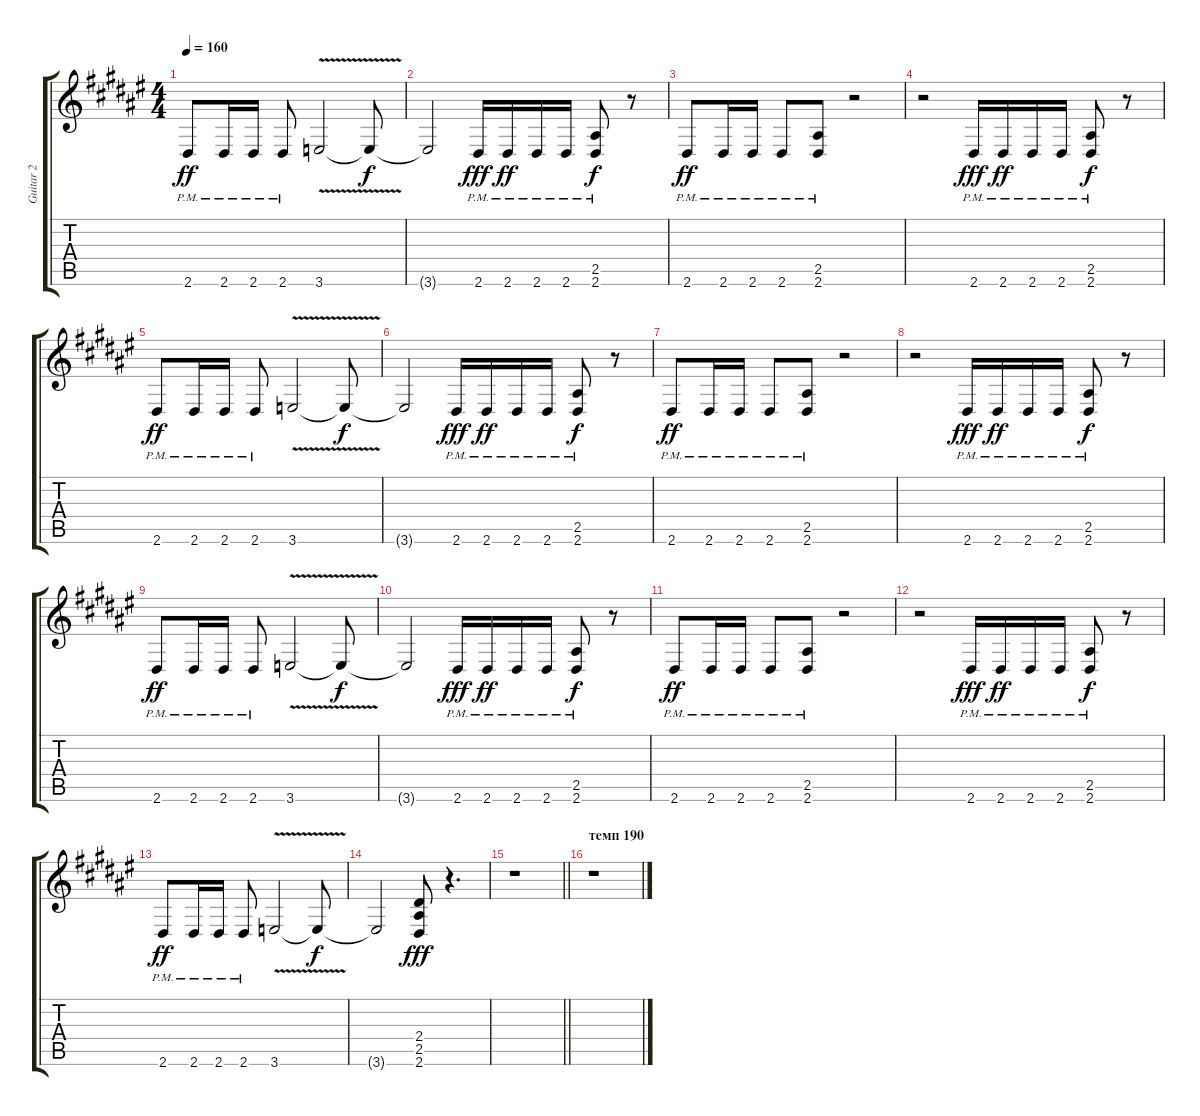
\track ("Guitar 2" "Guitar 2") {instrument overdrivenguitar}
\staff {score tabs}
\tuning (Eb4 Bb3 Gb3 Db3 Ab2 Db2) {hide}
\ts (4 4)
\tempo 160
\clef g2
\ks d#minor
2.6{pm}.8{dy ff} 2.6{pm}.16 2.6{pm}.16 2.6{pm}.8 3.6{v}.2 3.6{t}.8{dy f} |
3.6{t}.2 2.6{pm}.16{dy fff} 2.6{pm}.16{dy ff} 2.6{pm}.16 2.6{pm}.16 (2.5 2.6{pm}).8{dy f} r.8 |
2.6{pm}.8{dy ff} 2.6{pm}.16 2.6{pm}.16 2.6{pm}.8 (2.5 2.6{pm}).8 r.2 |
r.2 2.6{pm}.16{dy fff} 2.6{pm}.16{dy ff} 2.6{pm}.16 2.6{pm}.16 (2.5 2.6{pm}).8{dy f} r.8 |
2.6{pm}.8{dy ff} 2.6{pm}.16 2.6{pm}.16 2.6{pm}.8 3.6{v}.2 3.6{t}.8{dy f} |
3.6{t}.2 2.6{pm}.16{dy fff} 2.6{pm}.16{dy ff} 2.6{pm}.16 2.6{pm}.16 (2.5 2.6{pm}).8{dy f} r.8 |
2.6{pm}.8{dy ff} 2.6{pm}.16 2.6{pm}.16 2.6{pm}.8 (2.5 2.6{pm}).8 r.2 |
r.2 2.6{pm}.16{dy fff} 2.6{pm}.16{dy ff} 2.6{pm}.16 2.6{pm}.16 (2.5 2.6{pm}).8{dy f} r.8 |
2.6{pm}.8{dy ff} 2.6{pm}.16 2.6{pm}.16 2.6{pm}.8 3.6{v}.2 3.6{t}.8{dy f} |
3.6{t}.2 2.6{pm}.16{dy fff} 2.6{pm}.16{dy ff} 2.6{pm}.16 2.6{pm}.16 (2.5 2.6{pm}).8{dy f} r.8 |
2.6{pm}.8{dy ff} 2.6{pm}.16 2.6{pm}.16 2.6{pm}.8 (2.5 2.6{pm}).8 r.2 |
r.2 2.6{pm}.16{dy fff} 2.6{pm}.16{dy ff} 2.6{pm}.16 2.6{pm}.16 (2.5 2.6{pm}).8{dy f} r.8 |
2.6{pm}.8{dy ff} 2.6{pm}.16 2.6{pm}.16 2.6{pm}.8 3.6{v}.2 3.6{t}.8{dy f} |
3.6{t}.2 (2.4 2.5 2.6).8{dy fff} r.4{d} |
\barLineRight lightlight
r.1 |
\section ("" "темп 190")
r.1
